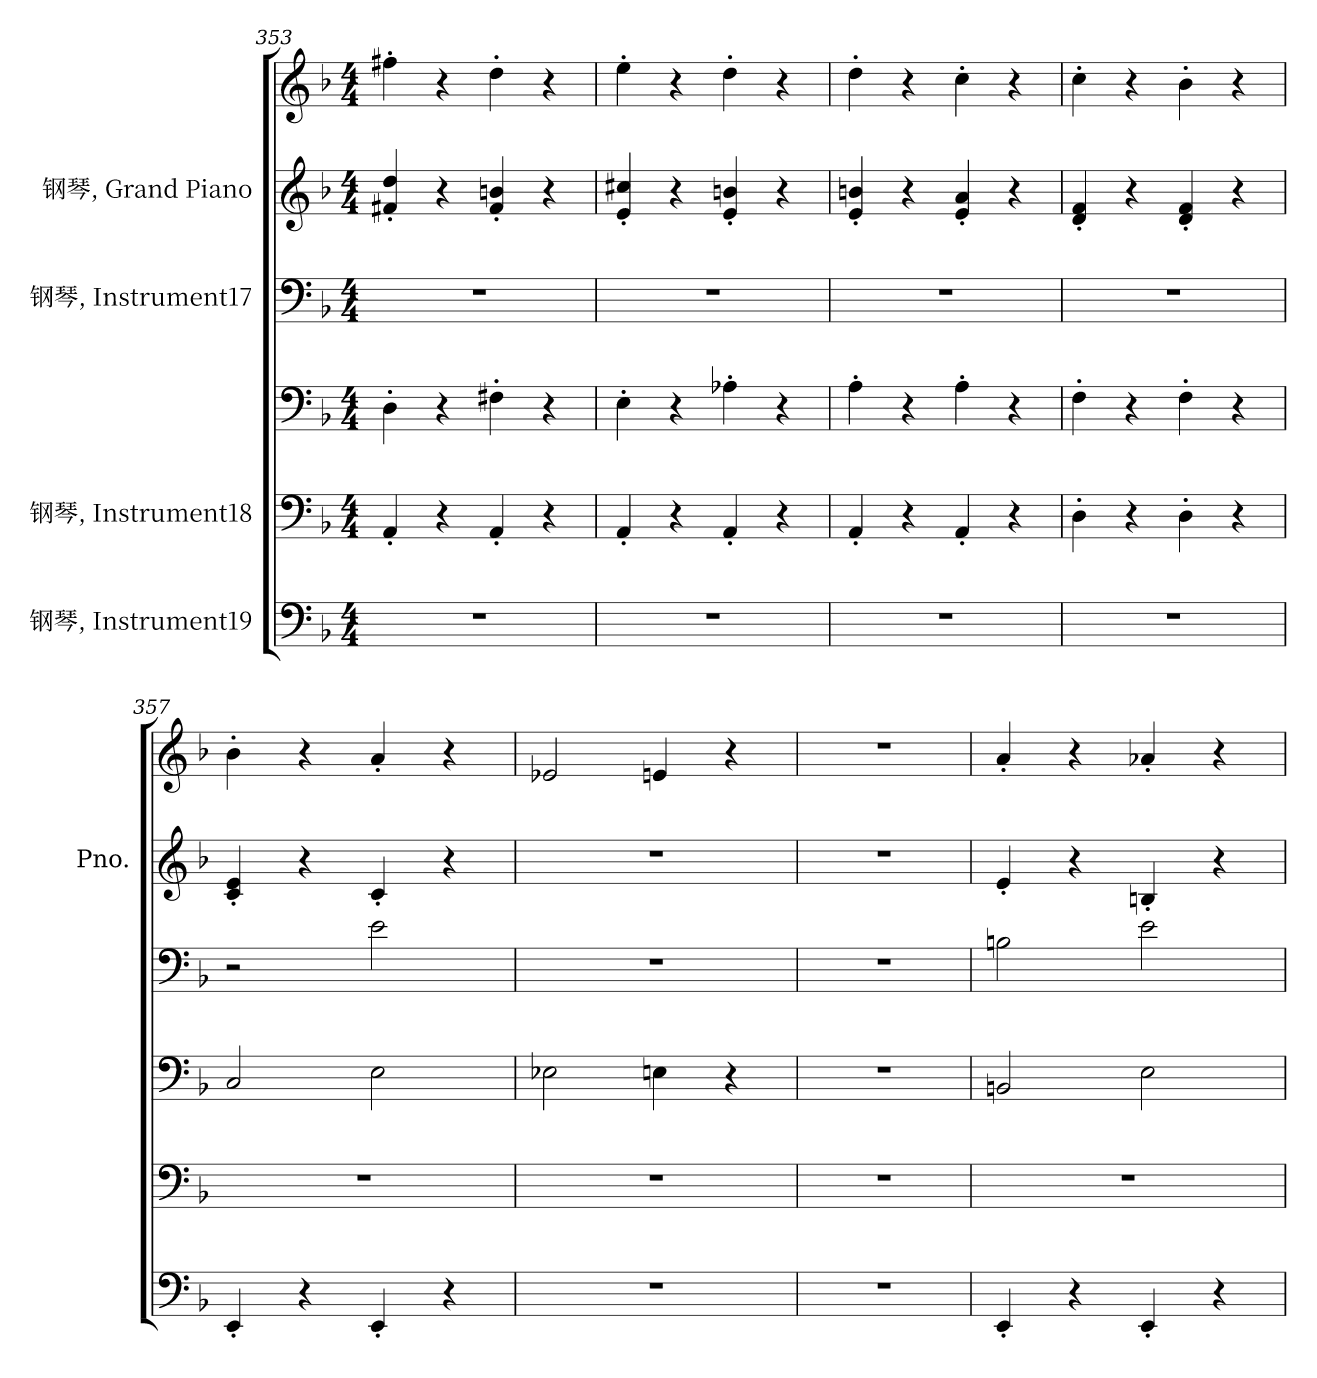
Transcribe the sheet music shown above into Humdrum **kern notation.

**kern	**kern	**kern	**kern	**kern	**kern
*part4	*part3	*part3	*part2	*part1	*part1
*staff6	*staff5	*staff4	*staff3	*staff2	*staff1
*I"钢琴, Instrument19	*I"钢琴, Instrument18	*	*I"钢琴, Instrument17	*I"钢琴, Grand Piano	*
*	*	*	*	*I'Pno.	*
*clefF4	*clefF4	*clefF4	*clefF4	*clefG2	*clefG2
*k[b-]	*k[b-]	*k[b-]	*k[b-]	*k[b-]	*k[b-]
*M4/4	*M4/4	*M4/4	*M4/4	*M4/4	*M4/4
=353	=353	=353	=353	=353	=353
1r	4AA'/	4D'\	1r	4f#X/' 4dd/'	4ff#X'\
.	4r	4r	.	4r	4r
.	4AA'/	4F#X'\	.	4f#/' 4bn/'	4dd'\
.	4r	4r	.	4r	4r
=354	=354	=354	=354	=354	=354
1r	4AA'/	4E'\	1r	4e/' 4cc#X/'	4ee'\
.	4r	4r	.	4r	4r
.	4AA'/	4A-X'\	.	4e/' 4bn/'	4dd'\
.	4r	4r	.	4r	4r
=355	=355	=355	=355	=355	=355
1r	4AA'/	4A'\	1r	4e/' 4bn/'	4dd'\
.	4r	4r	.	4r	4r
.	4AA'/	4A'\	.	4e/' 4a/'	4cc'\
.	4r	4r	.	4r	4r
!!LO:LB:g=z
=356	=356	=356	=356	=356	=356
1r	4D'\	4F'\	1r	4d/' 4f/'	4cc'\
.	4r	4r	.	4r	4r
.	4D'\	4F'\	.	4d/' 4f/'	4b-'\
.	4r	4r	.	4r	4r
=357	=357	=357	=357	=357	=357
4EE'/	1r	2C/	2r	4c/' 4e/'	4b-'\
4r	.	.	.	4r	4r
4EE'/	.	2E\	2e\	4c'/	4a'/
4r	.	.	.	4r	4r
=358	=358	=358	=358	=358	=358
1r	1r	2E-X\	1r	1r	2e-X/
.	.	4En\	.	.	4en/
.	.	4r	.	.	4r
=359	=359	=359	=359	=359	=359
1r	1r	1r	1r	1r	1r
=360	=360	=360	=360	=360	=360
4EE'/	1r	2BBn/	2Bn\	4e'/	4a'/
4r	.	.	.	4r	4r
4EE'/	.	2E\	2e\	4Bn'/	4a-X'/
4r	.	.	.	4r	4r
=	=	=	=	=	=
*-	*-	*-	*-	*-	*-
